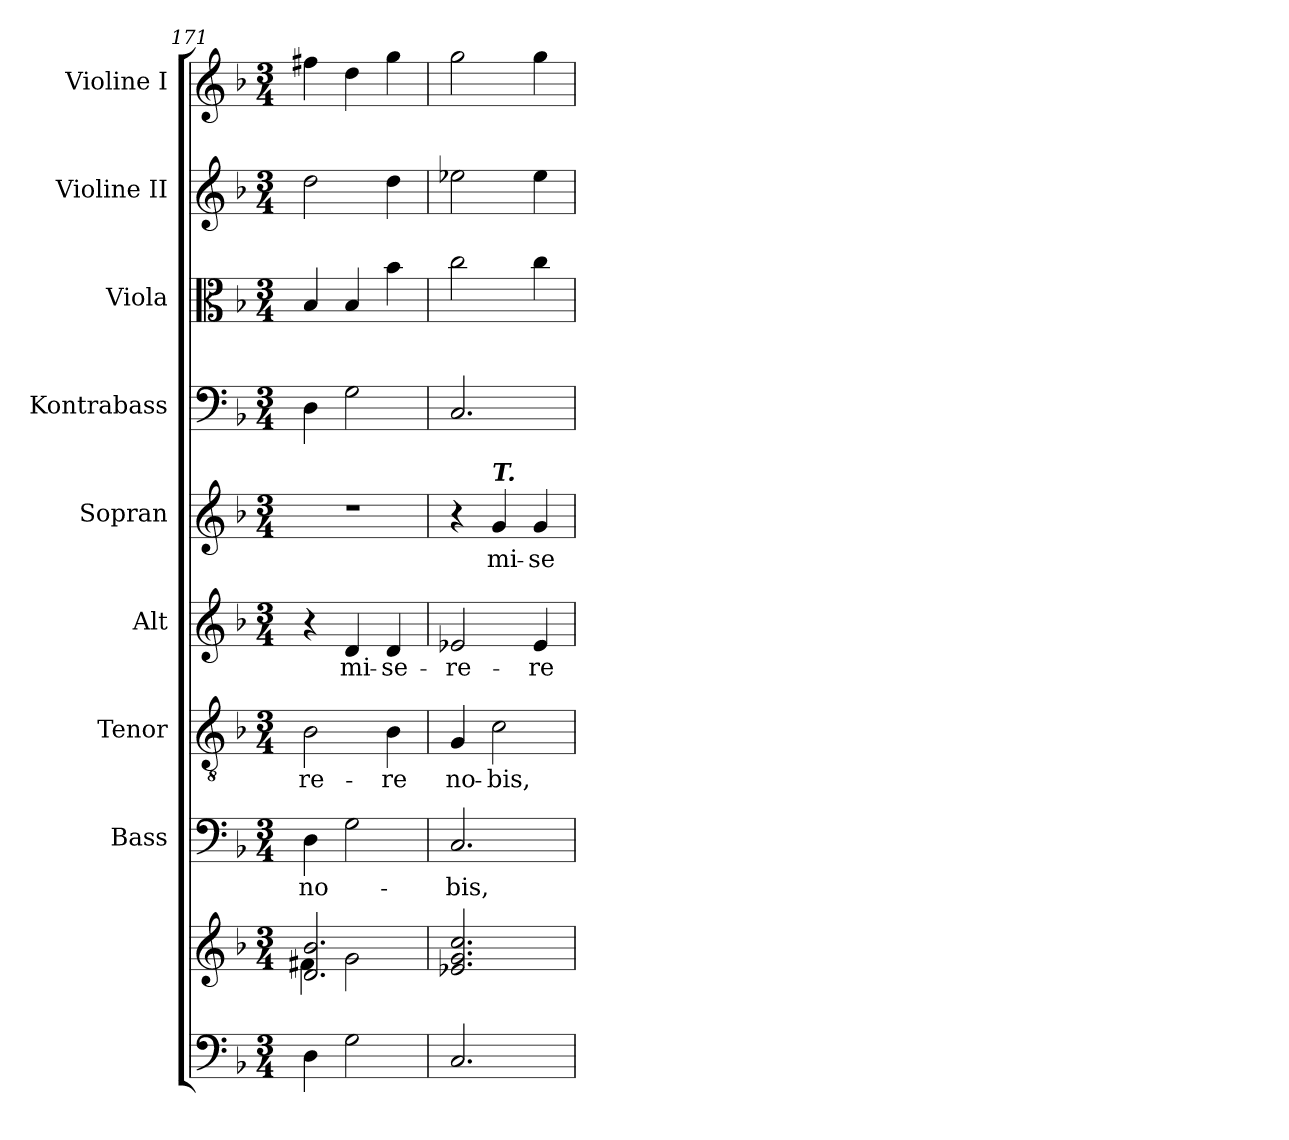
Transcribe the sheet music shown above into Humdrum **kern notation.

**kern	**kern	**kern	**text	**kern	**text	**kern	**text	**kern	**text	**kern	**kern	**kern	**kern
*part9	*part9	*part8	*part8	*part7	*part7	*part6	*part6	*part5	*part5	*part4	*part3	*part2	*part1
*staff10	*staff9	*staff8	*staff8	*staff7	*staff7	*staff6	*staff6	*staff5	*staff5	*staff4	*staff3	*staff2	*staff1
*	*	*I"Bass	*	*I"Tenor	*	*I"Alt	*	*I"Sopran	*	*I"Kontrabass	*I"Viola	*I"Violine II	*I"Violine I
*	*	*I'B.	*	*I'T.	*	*I'A.	*	*I'S.	*	*I'Kb.	*I'Vla.	*I'Vl. II	*I'Vl. I
*clefF4	*clefG2	*clefF4	*	*clefGv2	*	*clefG2	*	*clefG2	*	*clefF4	*clefC3	*clefG2	*clefG2
*	*	*	*	*	*	*	*	*	*	*ITrd7c12	*	*	*
*k[b-]	*k[b-]	*k[b-]	*	*k[b-]	*	*k[b-]	*	*k[b-]	*	*k[b-]	*k[b-]	*k[b-]	*k[b-]
*F:	*F:	*F:	*	*F:	*	*F:	*	*F:	*	*F:	*F:	*F:	*F:
*M3/4	*M3/4	*M3/4	*	*M3/4	*	*M3/4	*	*M3/4	*	*M3/4	*M3/4	*M3/4	*M3/4
=171	=171	=171	=171	=171	=171	=171	=171	=171	=171	=171	=171	=171	=171
*	*^	*	*	*	*	*	*	*	*	*	*	*	*
!	!	!	!	!LO:LY:b	!	!LO:LY:b	!	!	!	!	!	!	!	!
4D\	2.d/ 2.b-/	4f#X\	4D\	no-	2B-\	-re-	4r	.	2.r	.	4DD\	4B-/	2dd\	4ff#X\
!	!	!	!	!	!	!	!	!LO:LY:b	!	!	!	!	!	!
2G\	.	2g\	2G\	.	.	.	4d/	mi-	.	.	2GG\	4B-/	.	4dd\
!	!	!	!	!	!	!LO:LY:b	!	!LO:LY:b	!	!	!	!	!	!
.	.	.	.	.	4B-\	-re	4d/	-se-	.	.	.	4b-\	4dd\	4gg\
*	*v	*v	*	*	*	*	*	*	*	*	*	*	*	*
=172	=172	=172	=172	=172	=172	=172	=172	=172	=172	=172	=172	=172	=172
!	!	!	!LO:LY:b	!	!LO:LY:b	!	!LO:LY:b	!	!	!	!	!	!
2.C/	2.e-X/ 2.g/ 2.cc/	2.C/	-bis,	4G/	no-	2e-X/	-re-	4r	.	2.CC/	2cc\	2ee-X\	2gg\
!	!	!	!	!	!	!	!	!LO:TX:a:Bi:t=T.	!	!	!	!	!
!	!	!	!	!	!LO:LY:b	!	!	!	!LO:LY:b	!	!	!	!
.	.	.	.	2c\	-bis,	.	.	4g/	mi-	.	.	.	.
!	!	!	!	!	!	!	!LO:LY:b	!	!LO:LY:b	!	!	!	!
.	.	.	.	.	.	4e-/	-re	4g/	-se-	.	4cc\	4ee-\	4gg\
=	=	=	=	=	=	=	=	=	=	=	=	=	=
*-	*-	*-	*-	*-	*-	*-	*-	*-	*-	*-	*-	*-	*-
